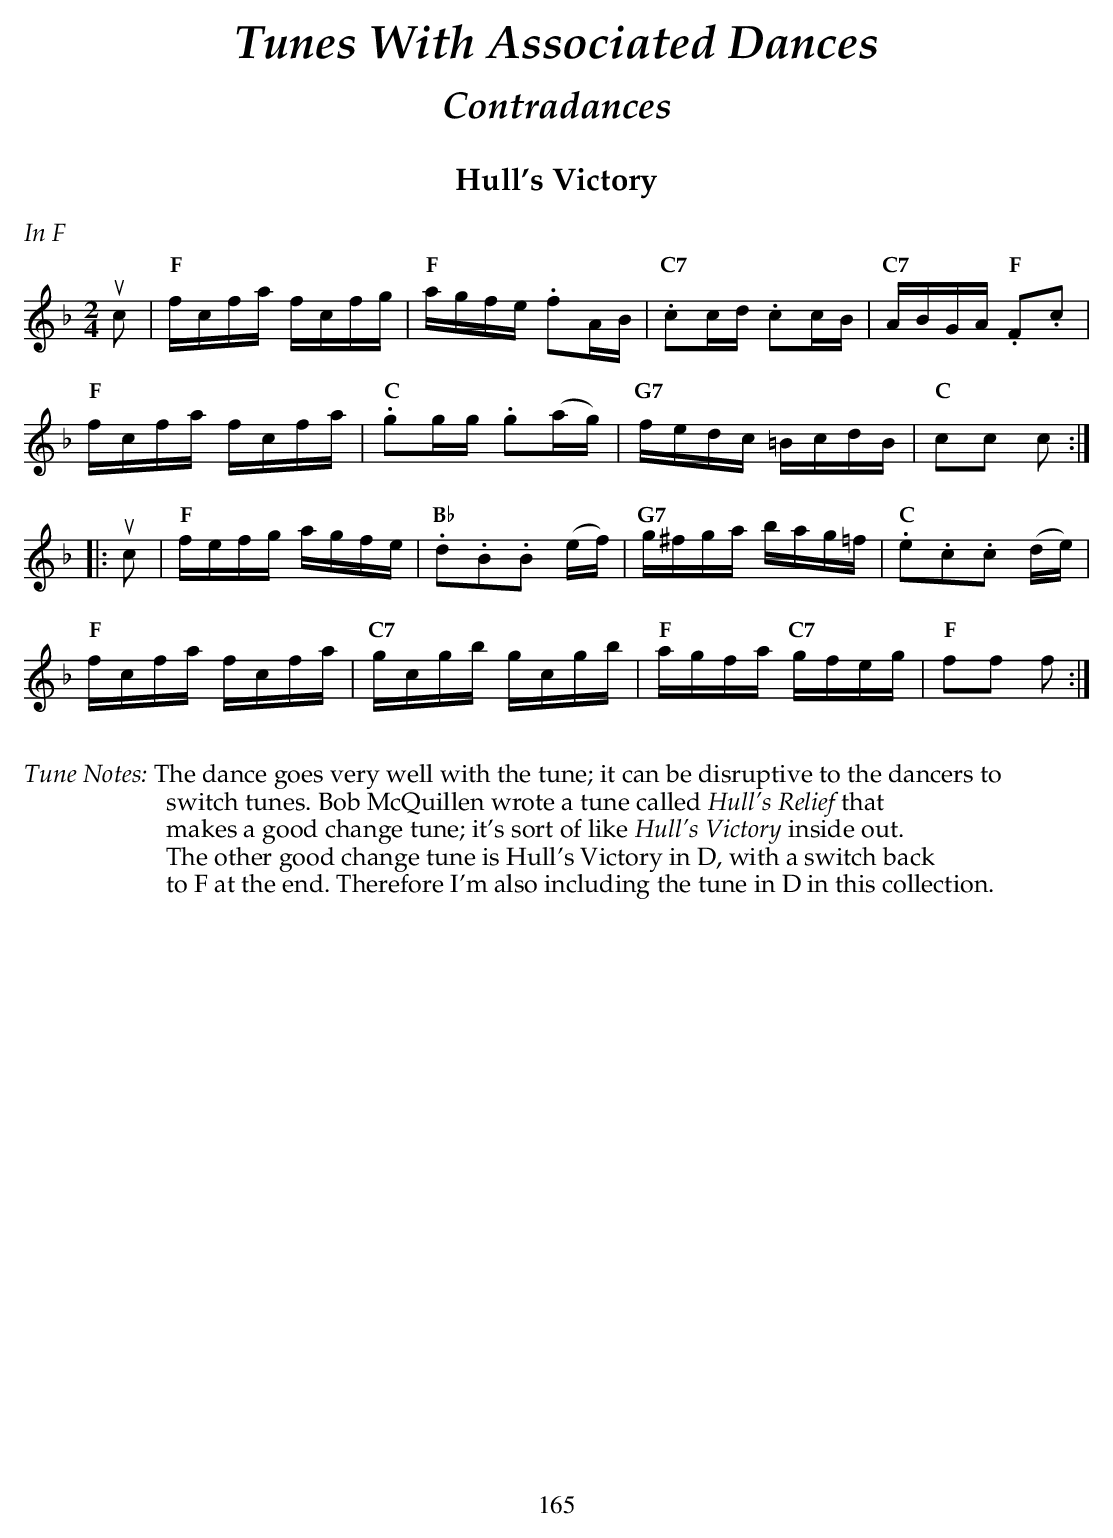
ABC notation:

X:1
T:Hull's Victory
M:2/4
L:1/16
K:F
%%text $2In F$0
   uc2 |\
"F" fcfa fcfg | "F" agfe     .f2AB | "C7" .c2cd .c2cB | "C7" ABGA "F" .F2.c2  |
"F" fcfa fcfa | "C" .g2gg .g2(ag)  | "G7" fedc  =BcdB | "C"  c2c2 c2         :|
|: uc2 |\
"F" fefg agfe | "Bb" .d2.B2.B2 (ef) | "G7" g^fga    bag=f | "C" .e2.c2.c2 (de) |
"F" fcfa fcfa | "C7" gcgb gcgb      | "F"  agfa "C7" gfeg | "F" f2f2 f2       :|
